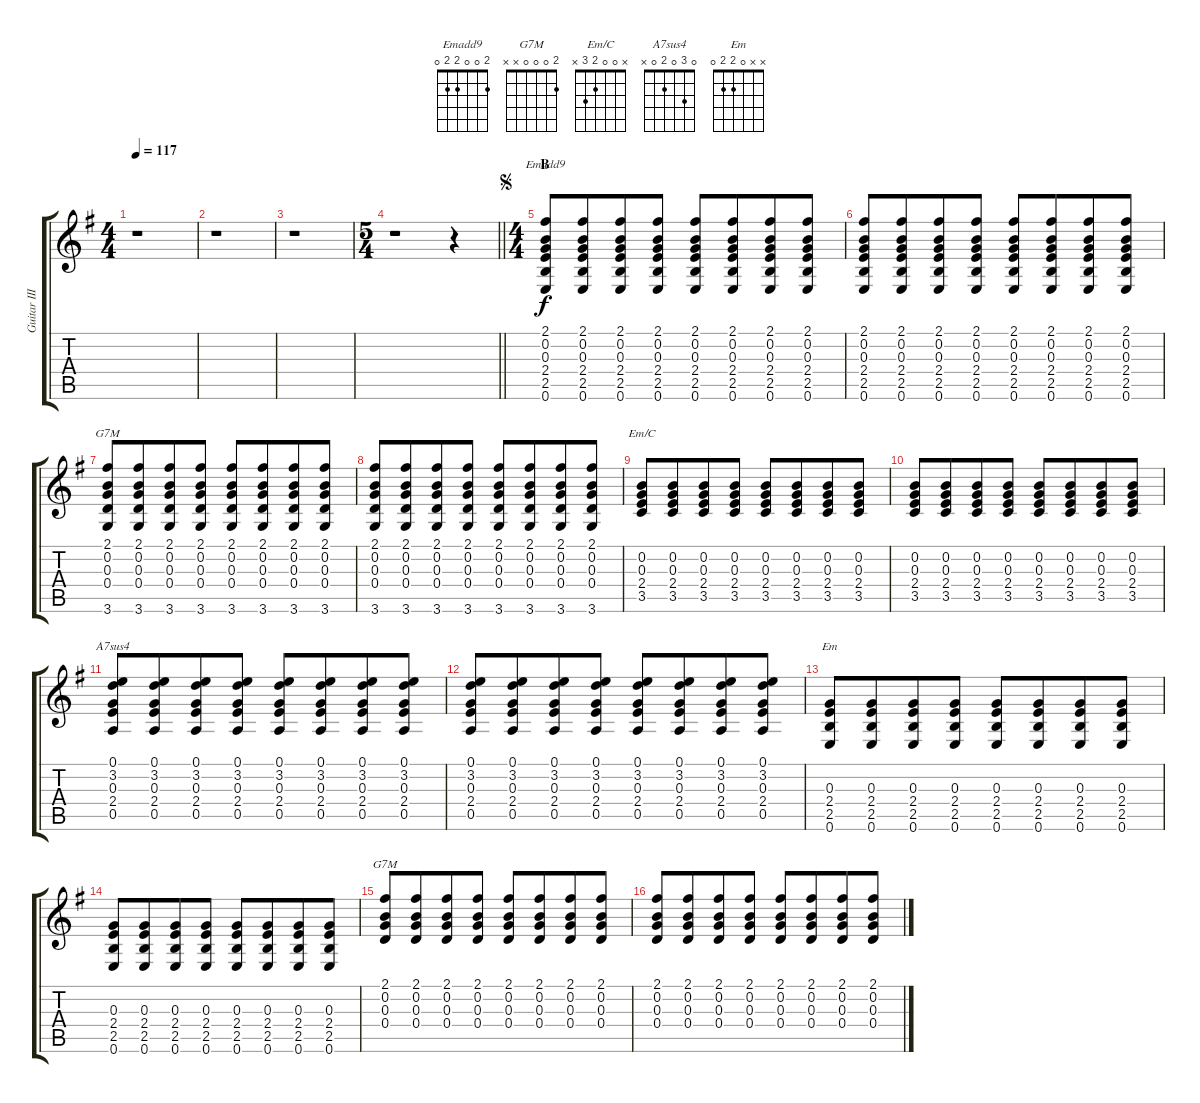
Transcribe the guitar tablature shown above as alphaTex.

\track ("Guitar III" "Guitar III") {instrument acousticguitarsteel}
\staff {score tabs}
\tuning (E4 B3 G3 D3 A2 E2) {hide}
\chord ("Emadd9" 2 0 0 2 2 0)
\chord ("G7M" 2 0 0 0 x 3)
\chord ("Em/C" x 0 0 2 3 x)
\chord ("A7sus4" 0 3 0 2 0 x)
\chord ("Em" x x 0 2 2 0)
\chord ("G7M" 2 0 0 0 x x)
\ts (4 4)
\tempo 117
\clef g2
\ks eminor
r.1{dy f} |
r.1 |
r.1 |
\ts (5 4)
\barLineRight lightlight
r.1 r.4 |
\ts (4 4)
\section ("" "B")
\jump segno
(2.1 0.2 0.3 2.4 2.5 0.6).8{ch "Emadd9"} (2.1 0.2 0.3 2.4 2.5 0.6).8{beam merge} (2.1 0.2 0.3 2.4 2.5 0.6).8 (2.1 0.2 0.3 2.4 2.5 0.6).8 (2.1 0.2 0.3 2.4 2.5 0.6).8 (2.1 0.2 0.3 2.4 2.5 0.6).8{beam merge} (2.1 0.2 0.3 2.4 2.5 0.6).8 (2.1 0.2 0.3 2.4 2.5 0.6).8 |
(2.1 0.2 0.3 2.4 2.5 0.6).8 (2.1 0.2 0.3 2.4 2.5 0.6).8{beam merge} (2.1 0.2 0.3 2.4 2.5 0.6).8 (2.1 0.2 0.3 2.4 2.5 0.6).8 (2.1 0.2 0.3 2.4 2.5 0.6).8 (2.1 0.2 0.3 2.4 2.5 0.6).8{beam merge} (2.1 0.2 0.3 2.4 2.5 0.6).8 (2.1 0.2 0.3 2.4 2.5 0.6).8 |
(2.1 0.2 0.3 0.4 3.6).8{ch "G7M"} (2.1 0.2 0.3 0.4 3.6).8{beam merge} (2.1 0.2 0.3 0.4 3.6).8 (2.1 0.2 0.3 0.4 3.6).8 (2.1 0.2 0.3 0.4 3.6).8 (2.1 0.2 0.3 0.4 3.6).8{beam merge} (2.1 0.2 0.3 0.4 3.6).8 (2.1 0.2 0.3 0.4 3.6).8 |
(2.1 0.2 0.3 0.4 3.6).8 (2.1 0.2 0.3 0.4 3.6).8{beam merge} (2.1 0.2 0.3 0.4 3.6).8 (2.1 0.2 0.3 0.4 3.6).8 (2.1 0.2 0.3 0.4 3.6).8 (2.1 0.2 0.3 0.4 3.6).8{beam merge} (2.1 0.2 0.3 0.4 3.6).8 (2.1 0.2 0.3 0.4 3.6).8 |
(0.2 0.3 2.4 3.5).8{ch "Em/C"} (0.2 0.3 2.4 3.5).8{beam merge} (0.2 0.3 2.4 3.5).8 (0.2 0.3 2.4 3.5).8 (0.2 0.3 2.4 3.5).8 (0.2 0.3 2.4 3.5).8{beam merge} (0.2 0.3 2.4 3.5).8 (0.2 0.3 2.4 3.5).8 |
(0.2 0.3 2.4 3.5).8 (0.2 0.3 2.4 3.5).8{beam merge} (0.2 0.3 2.4 3.5).8 (0.2 0.3 2.4 3.5).8 (0.2 0.3 2.4 3.5).8 (0.2 0.3 2.4 3.5).8{beam merge} (0.2 0.3 2.4 3.5).8 (0.2 0.3 2.4 3.5).8 |
(0.1 3.2 0.3 2.4 0.5).8{ch "A7sus4"} (0.1 3.2 0.3 2.4 0.5).8{beam merge} (0.1 3.2 0.3 2.4 0.5).8 (0.1 3.2 0.3 2.4 0.5).8 (0.1 3.2 0.3 2.4 0.5).8 (0.1 3.2 0.3 2.4 0.5).8{beam merge} (0.1 3.2 0.3 2.4 0.5).8 (0.1 3.2 0.3 2.4 0.5).8 |
(0.1 3.2 0.3 2.4 0.5).8 (0.1 3.2 0.3 2.4 0.5).8{beam merge} (0.1 3.2 0.3 2.4 0.5).8 (0.1 3.2 0.3 2.4 0.5).8 (0.1 3.2 0.3 2.4 0.5).8 (0.1 3.2 0.3 2.4 0.5).8{beam merge} (0.1 3.2 0.3 2.4 0.5).8 (0.1 3.2 0.3 2.4 0.5).8 |
(0.3 2.4 2.5 0.6).8{ch "Em"} (0.3 2.4 2.5 0.6).8{beam merge} (0.3 2.4 2.5 0.6).8 (0.3 2.4 2.5 0.6).8 (0.3 2.4 2.5 0.6).8 (0.3 2.4 2.5 0.6).8{beam merge} (0.3 2.4 2.5 0.6).8 (0.3 2.4 2.5 0.6).8 |
(0.3 2.4 2.5 0.6).8 (0.3 2.4 2.5 0.6).8{beam merge} (0.3 2.4 2.5 0.6).8 (0.3 2.4 2.5 0.6).8 (0.3 2.4 2.5 0.6).8 (0.3 2.4 2.5 0.6).8{beam merge} (0.3 2.4 2.5 0.6).8 (0.3 2.4 2.5 0.6).8 |
(2.1 0.2 0.3 0.4).8{ch "G7M"} (2.1 0.2 0.3 0.4).8{beam merge} (2.1 0.2 0.3 0.4).8 (2.1 0.2 0.3 0.4).8 (2.1 0.2 0.3 0.4).8 (2.1 0.2 0.3 0.4).8{beam merge} (2.1 0.2 0.3 0.4).8 (2.1 0.2 0.3 0.4).8 |
(2.1 0.2 0.3 0.4).8 (2.1 0.2 0.3 0.4).8{beam merge} (2.1 0.2 0.3 0.4).8 (2.1 0.2 0.3 0.4).8 (2.1 0.2 0.3 0.4).8 (2.1 0.2 0.3 0.4).8{beam merge} (2.1 0.2 0.3 0.4).8 (2.1 0.2 0.3 0.4).8
